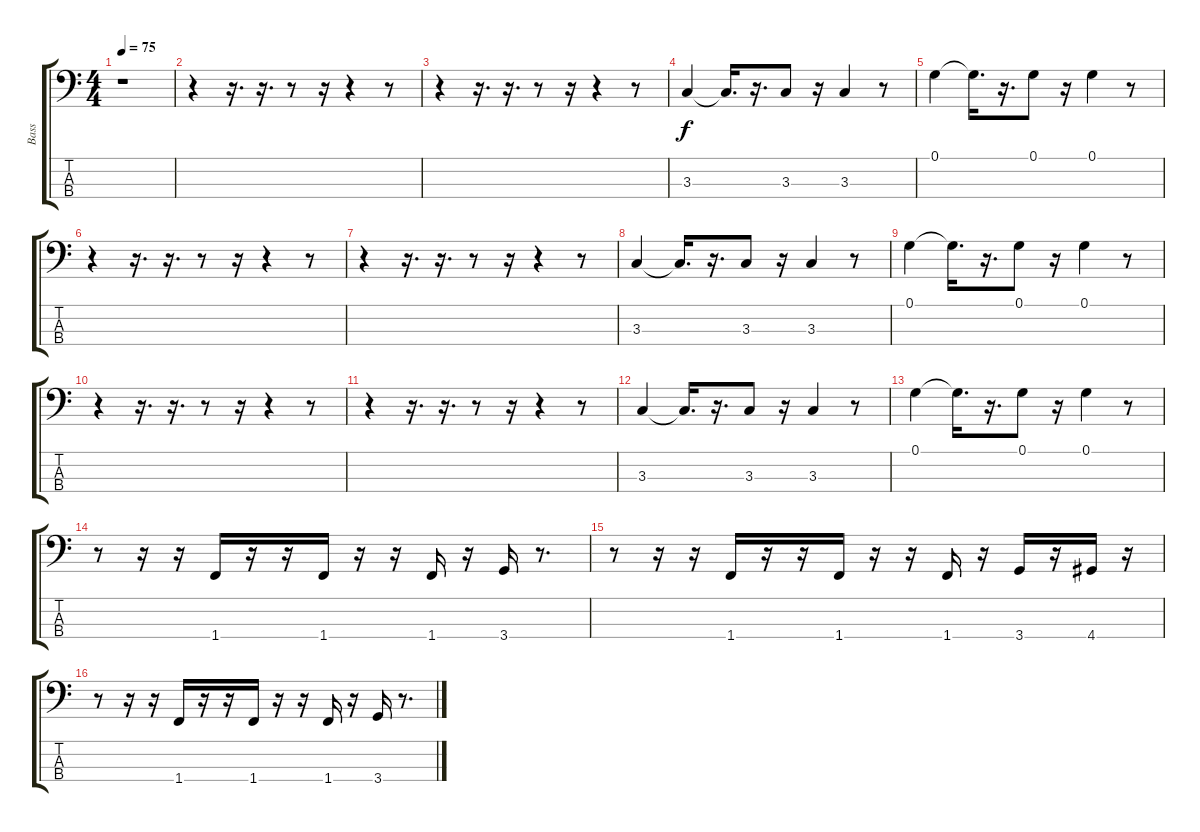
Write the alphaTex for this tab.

\track ("Bass" "Bass") {instrument electricbassfinger}
\staff {score tabs}
\tuning (G2 D2 A1 E1) {hide}
\ts (4 4)
\tempo 75
\clef f4
\ks c
r.1{dy f instrument electricbassfinger} |
r.4{instrument electricbassfinger} r.16{d} r.16{d} r.8 r.16 r.4 r.8 |
r.4 r.16{d} r.16{d} r.8 r.16 r.4 r.8 |
3.3.4 3.3{t}.16{d} r.16{d} 3.3.8 r.16 3.3.4 r.8 |
0.1.4 0.1{t}.16{d} r.16{d} 0.1.8 r.16 0.1.4 r.8 |
r.4 r.16{d} r.16{d} r.8 r.16 r.4 r.8 |
r.4 r.16{d} r.16{d} r.8 r.16 r.4 r.8 |
3.3.4 3.3{t}.16{d} r.16{d} 3.3.8 r.16 3.3.4 r.8 |
0.1.4 0.1{t}.16{d} r.16{d} 0.1.8 r.16 0.1.4 r.8 |
r.4 r.16{d} r.16{d} r.8 r.16 r.4 r.8 |
r.4 r.16{d} r.16{d} r.8 r.16 r.4 r.8 |
3.3.4 3.3{t}.16{d} r.16{d} 3.3.8 r.16 3.3.4 r.8 |
0.1.4 0.1{t}.16{d} r.16{d} 0.1.8 r.16 0.1.4 r.8 |
r.8 r.16 r.16 1.4.16 r.16 r.16 1.4.16 r.16 r.16 1.4.16 r.16 3.4.16 r.8{d} |
r.8 r.16 r.16 1.4.16 r.16 r.16 1.4.16 r.16 r.16 1.4.16 r.16 3.4.16 r.16 4.4.16 r.16 |
r.8 r.16 r.16 1.4.16 r.16 r.16 1.4.16 r.16 r.16 1.4.16 r.16 3.4.16 r.8{d}
